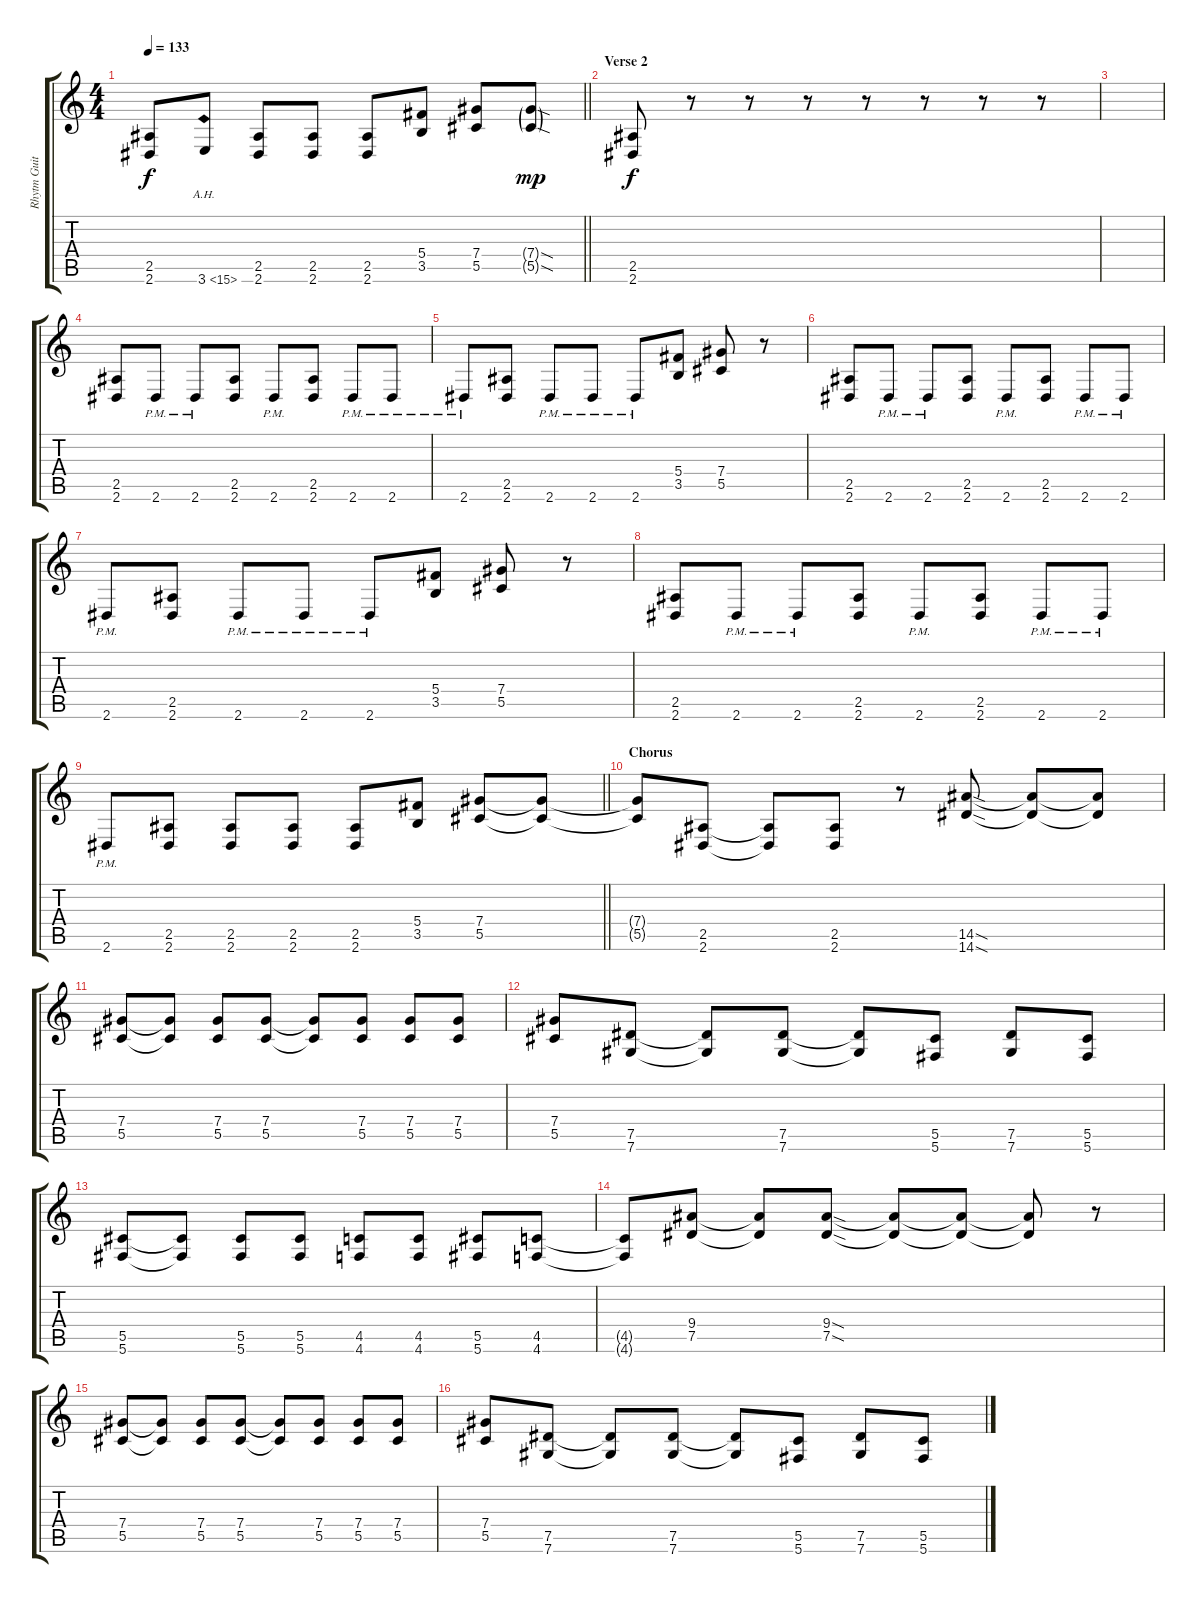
\track ("Rhytm Guitar [R]" "Rhytm Guit") {instrument distortionguitar}
\staff {score tabs}
\tuning (Eb4 Bb3 Gb3 Db3 Ab2 Db2) {hide}
\ts (4 4)
\tempo 133
\clef g2
\barLineRight lightlight
\ks c
(2.5 2.6).8{dy f} 3.6{ah 12}.8 (2.5 2.6).8 (2.5 2.6).8 (2.5 2.6).8 (5.4 3.5).8 (7.4 5.5).8 (7.4{sod g} 5.5{sod g}).8{dy mp} |
\section ("" "Verse 2")
(2.5 2.6).8{dy f} r.8 r.8 r.8 r.8 r.8 r.8 r.8 |
|
(2.5 2.6).8 2.6{pm}.8 2.6{pm}.8 (2.5 2.6).8 2.6{pm}.8 (2.5 2.6).8 2.6{pm}.8 2.6{pm}.8 |
2.6{pm}.8 (2.5 2.6).8 2.6{pm}.8 2.6{pm}.8 2.6{pm}.8 (5.4 3.5).8 (7.4 5.5).8 r.8 |
(2.5 2.6).8 2.6{pm}.8 2.6{pm}.8 (2.5 2.6).8 2.6{pm}.8 (2.5 2.6).8 2.6{pm}.8 2.6{pm}.8 |
2.6{pm}.8 (2.5 2.6).8 2.6{pm}.8 2.6{pm}.8 2.6{pm}.8 (5.4 3.5).8 (7.4 5.5).8 r.8 |
(2.5 2.6).8 2.6{pm}.8 2.6{pm}.8 (2.5 2.6).8 2.6{pm}.8 (2.5 2.6).8 2.6{pm}.8 2.6{pm}.8 |
\barLineRight lightlight
2.6{pm}.8 (2.5 2.6).8 (2.5 2.6).8 (2.5 2.6).8 (2.5 2.6).8 (5.4 3.5).8 (7.4 5.5).8 (7.4{t} 5.5{t}).8 |
\section ("" "Chorus")
(7.4{t} 5.5{t}).8 (2.5 2.6).8 (2.5{t} 2.6{t}).8 (2.5 2.6).8 r.8 (14.5{sod} 14.6{sod}).8 (14.5{t} 14.6{t}).8 (14.5{t} 14.6{t}).8 |
(7.4 5.5).8 (7.4{t} 5.5{t}).8 (7.4 5.5).8 (7.4 5.5).8 (7.4{t} 5.5{t}).8 (7.4 5.5).8 (7.4 5.5).8 (7.4 5.5).8 |
(7.4 5.5).8 (7.5 7.6).8 (7.5{t} 7.6{t}).8 (7.5 7.6).8 (7.5{t} 7.6{t}).8 (5.5 5.6).8 (7.5 7.6).8 (5.5 5.6).8 |
(5.5 5.6).8 (5.5{t} 5.6{t}).8 (5.5 5.6).8 (5.5 5.6).8 (4.5 4.6).8 (4.5 4.6).8 (5.5 5.6).8 (4.5 4.6).8 |
(4.5{t} 4.6{t}).8 (9.4 7.5).8 (9.4{t} 7.5{t}).8 (9.4{sod} 7.5{sod}).8 (9.4{t} 7.5{t}).8 (9.4{t} 7.5{t}).8 (9.4{t} 7.5{t}).8 r.8 |
(7.4 5.5).8 (7.4{t} 5.5{t}).8 (7.4 5.5).8 (7.4 5.5).8 (7.4{t} 5.5{t}).8 (7.4 5.5).8 (7.4 5.5).8 (7.4 5.5).8 |
(7.4 5.5).8 (7.5 7.6).8 (7.5{t} 7.6{t}).8 (7.5 7.6).8 (7.5{t} 7.6{t}).8 (5.5 5.6).8 (7.5 7.6).8 (5.5 5.6).8
